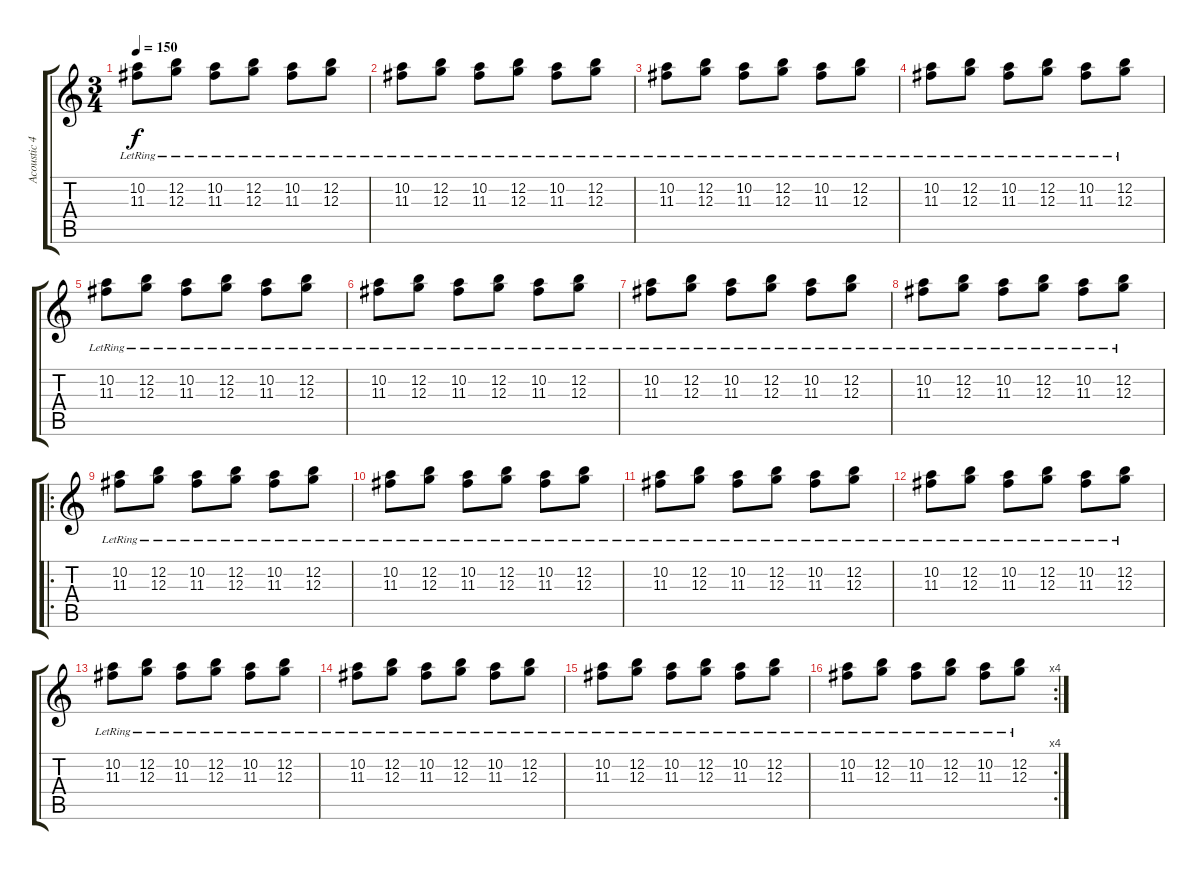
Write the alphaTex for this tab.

\track ("Acoustic 4" "Acoustic 4") {instrument acousticguitarnylon}
\staff {score tabs}
\tuning (E4 B3 G3 D3 A2 E2) {hide}
\ts (3 4)
\tempo 150
\clef g2
\ks c
(10.2{lr} 11.3{lr}).8{dy f} (12.2{lr} 12.3{lr}).8 (10.2{lr} 11.3{lr}).8 (12.2{lr} 12.3{lr}).8 (10.2{lr} 11.3{lr}).8 (12.2{lr} 12.3{lr}).8 |
(10.2{lr} 11.3{lr}).8 (12.2{lr} 12.3{lr}).8 (10.2{lr} 11.3{lr}).8 (12.2{lr} 12.3{lr}).8 (10.2{lr} 11.3{lr}).8 (12.2{lr} 12.3{lr}).8 |
(10.2{lr} 11.3{lr}).8 (12.2{lr} 12.3{lr}).8 (10.2{lr} 11.3{lr}).8 (12.2{lr} 12.3{lr}).8 (10.2{lr} 11.3{lr}).8 (12.2{lr} 12.3{lr}).8 |
(10.2{lr} 11.3{lr}).8 (12.2{lr} 12.3{lr}).8 (10.2{lr} 11.3{lr}).8 (12.2{lr} 12.3{lr}).8 (10.2{lr} 11.3{lr}).8 (12.2{lr} 12.3{lr}).8 |
(10.2{lr} 11.3{lr}).8 (12.2{lr} 12.3{lr}).8 (10.2{lr} 11.3{lr}).8 (12.2{lr} 12.3{lr}).8 (10.2{lr} 11.3{lr}).8 (12.2{lr} 12.3{lr}).8 |
(10.2{lr} 11.3{lr}).8 (12.2{lr} 12.3{lr}).8 (10.2{lr} 11.3{lr}).8 (12.2{lr} 12.3{lr}).8 (10.2{lr} 11.3{lr}).8 (12.2{lr} 12.3{lr}).8 |
(10.2{lr} 11.3{lr}).8 (12.2{lr} 12.3{lr}).8 (10.2{lr} 11.3{lr}).8 (12.2{lr} 12.3{lr}).8 (10.2{lr} 11.3{lr}).8 (12.2{lr} 12.3{lr}).8 |
(10.2{lr} 11.3{lr}).8 (12.2{lr} 12.3{lr}).8 (10.2{lr} 11.3{lr}).8 (12.2{lr} 12.3{lr}).8 (10.2{lr} 11.3{lr}).8 (12.2{lr} 12.3{lr}).8 |
\ro
(10.2{lr} 11.3{lr}).8{volume 10} (12.2{lr} 12.3{lr}).8 (10.2{lr} 11.3{lr}).8 (12.2{lr} 12.3{lr}).8 (10.2{lr} 11.3{lr}).8 (12.2{lr} 12.3{lr}).8 |
(10.2{lr} 11.3{lr}).8 (12.2{lr} 12.3{lr}).8 (10.2{lr} 11.3{lr}).8 (12.2{lr} 12.3{lr}).8 (10.2{lr} 11.3{lr}).8 (12.2{lr} 12.3{lr}).8 |
(10.2{lr} 11.3{lr}).8 (12.2{lr} 12.3{lr}).8 (10.2{lr} 11.3{lr}).8 (12.2{lr} 12.3{lr}).8 (10.2{lr} 11.3{lr}).8 (12.2{lr} 12.3{lr}).8 |
(10.2{lr} 11.3{lr}).8 (12.2{lr} 12.3{lr}).8 (10.2{lr} 11.3{lr}).8 (12.2{lr} 12.3{lr}).8 (10.2{lr} 11.3{lr}).8 (12.2{lr} 12.3{lr}).8 |
(10.2{lr} 11.3{lr}).8 (12.2{lr} 12.3{lr}).8 (10.2{lr} 11.3{lr}).8 (12.2{lr} 12.3{lr}).8 (10.2{lr} 11.3{lr}).8 (12.2{lr} 12.3{lr}).8 |
(10.2{lr} 11.3{lr}).8 (12.2{lr} 12.3{lr}).8 (10.2{lr} 11.3{lr}).8 (12.2{lr} 12.3{lr}).8 (10.2{lr} 11.3{lr}).8 (12.2{lr} 12.3{lr}).8 |
(10.2{lr} 11.3{lr}).8 (12.2{lr} 12.3{lr}).8 (10.2{lr} 11.3{lr}).8 (12.2{lr} 12.3{lr}).8 (10.2{lr} 11.3{lr}).8 (12.2{lr} 12.3{lr}).8 |
\rc 4
(10.2{lr} 11.3{lr}).8 (12.2{lr} 12.3{lr}).8 (10.2{lr} 11.3{lr}).8 (12.2{lr} 12.3{lr}).8 (10.2{lr} 11.3{lr}).8 (12.2{lr} 12.3{lr}).8
